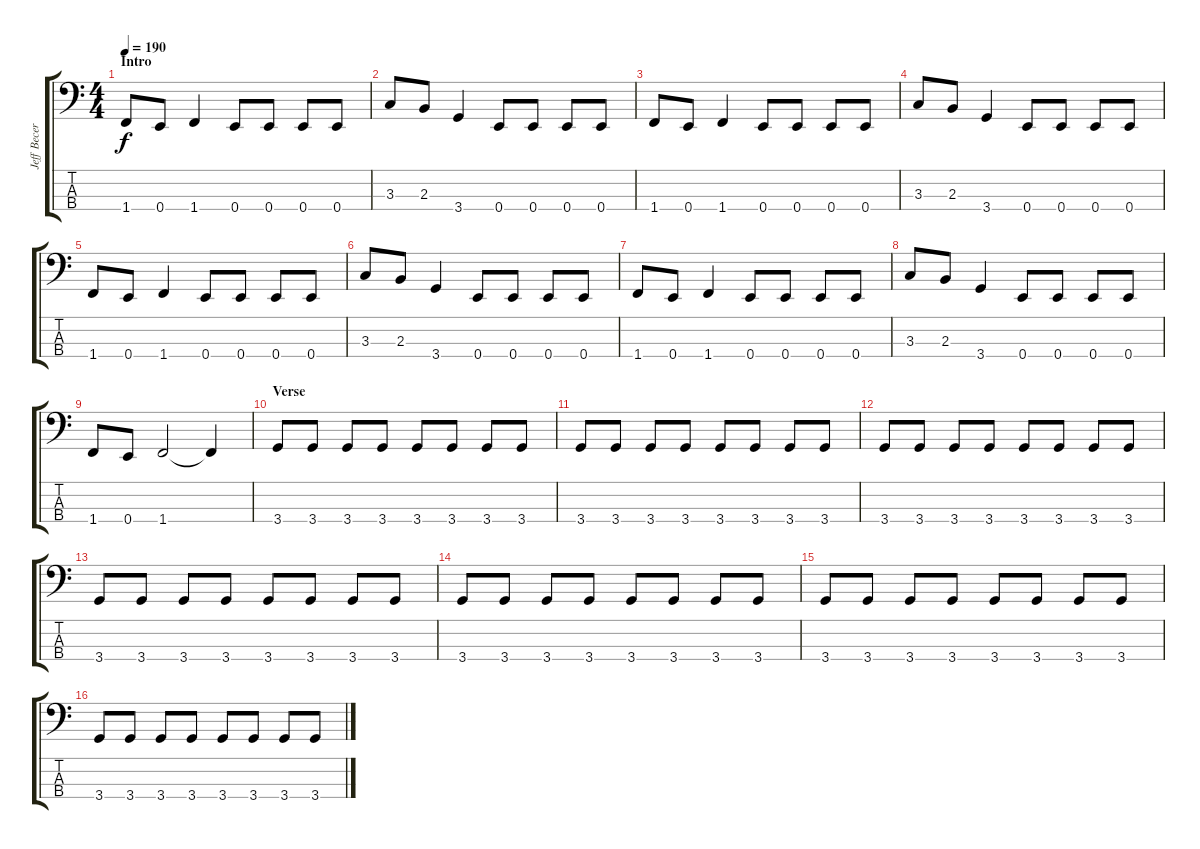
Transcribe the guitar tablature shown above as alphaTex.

\track ("Jeff Becerra" "Jeff Becer") {instrument electricbassfinger}
\staff {score tabs}
\tuning (G2 D2 A1 E1) {hide}
\ts (4 4)
\section ("" "Intro")
\tempo 190
\clef f4
\ks c
1.4.8{dy f instrument electricbassfinger} 0.4.8 1.4.4 0.4.8 0.4.8 0.4.8 0.4.8 |
3.3.8 2.3.8 3.4.4 0.4.8 0.4.8 0.4.8 0.4.8 |
1.4.8 0.4.8 1.4.4 0.4.8 0.4.8 0.4.8 0.4.8 |
3.3.8 2.3.8 3.4.4 0.4.8 0.4.8 0.4.8 0.4.8 |
1.4.8 0.4.8 1.4.4 0.4.8 0.4.8 0.4.8 0.4.8 |
3.3.8 2.3.8 3.4.4 0.4.8 0.4.8 0.4.8 0.4.8 |
1.4.8 0.4.8 1.4.4 0.4.8 0.4.8 0.4.8 0.4.8 |
3.3.8 2.3.8 3.4.4 0.4.8 0.4.8 0.4.8 0.4.8 |
1.4.8 0.4.8 1.4.2 1.4{t}.4 |
\section ("" "Verse")
3.4.8 3.4.8 3.4.8 3.4.8 3.4.8 3.4.8 3.4.8 3.4.8 |
3.4.8 3.4.8 3.4.8 3.4.8 3.4.8 3.4.8 3.4.8 3.4.8 |
3.4.8 3.4.8 3.4.8 3.4.8 3.4.8 3.4.8 3.4.8 3.4.8 |
3.4.8 3.4.8 3.4.8 3.4.8 3.4.8 3.4.8 3.4.8 3.4.8 |
3.4.8 3.4.8 3.4.8 3.4.8 3.4.8 3.4.8 3.4.8 3.4.8 |
3.4.8 3.4.8 3.4.8 3.4.8 3.4.8 3.4.8 3.4.8 3.4.8 |
3.4.8 3.4.8 3.4.8 3.4.8 3.4.8 3.4.8 3.4.8 3.4.8
